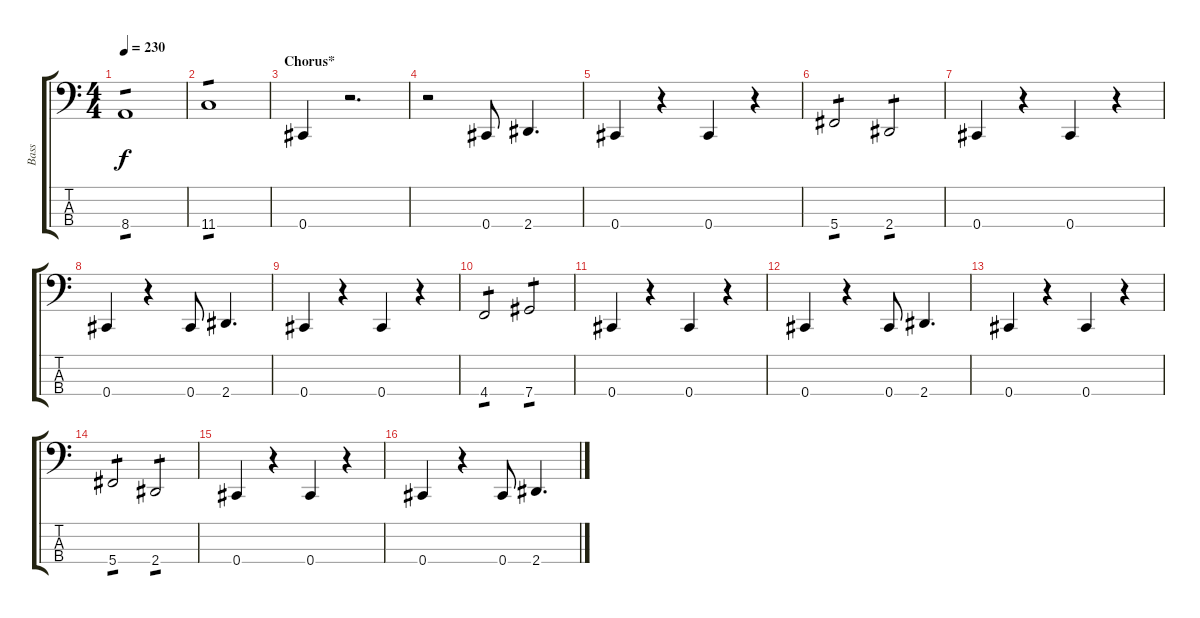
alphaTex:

\track ("Bass" "Bass") {instrument electricbasspick}
\staff {score tabs}
\tuning (Gb2 Db2 Ab1 Db1) {hide}
\ts (4 4)
\tempo 230
\clef f4
\ks c
8.4.1{tp 1 dy f} |
11.4.1{tp 1} |
\section ("" "Chorus*")
0.4.4 r.2{d} |
r.2 0.4.8 2.4.4{d} |
0.4.4 r.4 0.4.4 r.4 |
5.4.2{tp 1} 2.4.2{tp 1} |
0.4.4 r.4 0.4.4 r.4 |
0.4.4 r.4 0.4.8 2.4.4{d} |
0.4.4 r.4 0.4.4 r.4 |
4.4.2{tp 1} 7.4.2{tp 1} |
0.4.4 r.4 0.4.4 r.4 |
0.4.4 r.4 0.4.8 2.4.4{d} |
0.4.4 r.4 0.4.4 r.4 |
5.4.2{tp 1} 2.4.2{tp 1} |
0.4.4 r.4 0.4.4 r.4 |
0.4.4 r.4 0.4.8 2.4.4{d}
